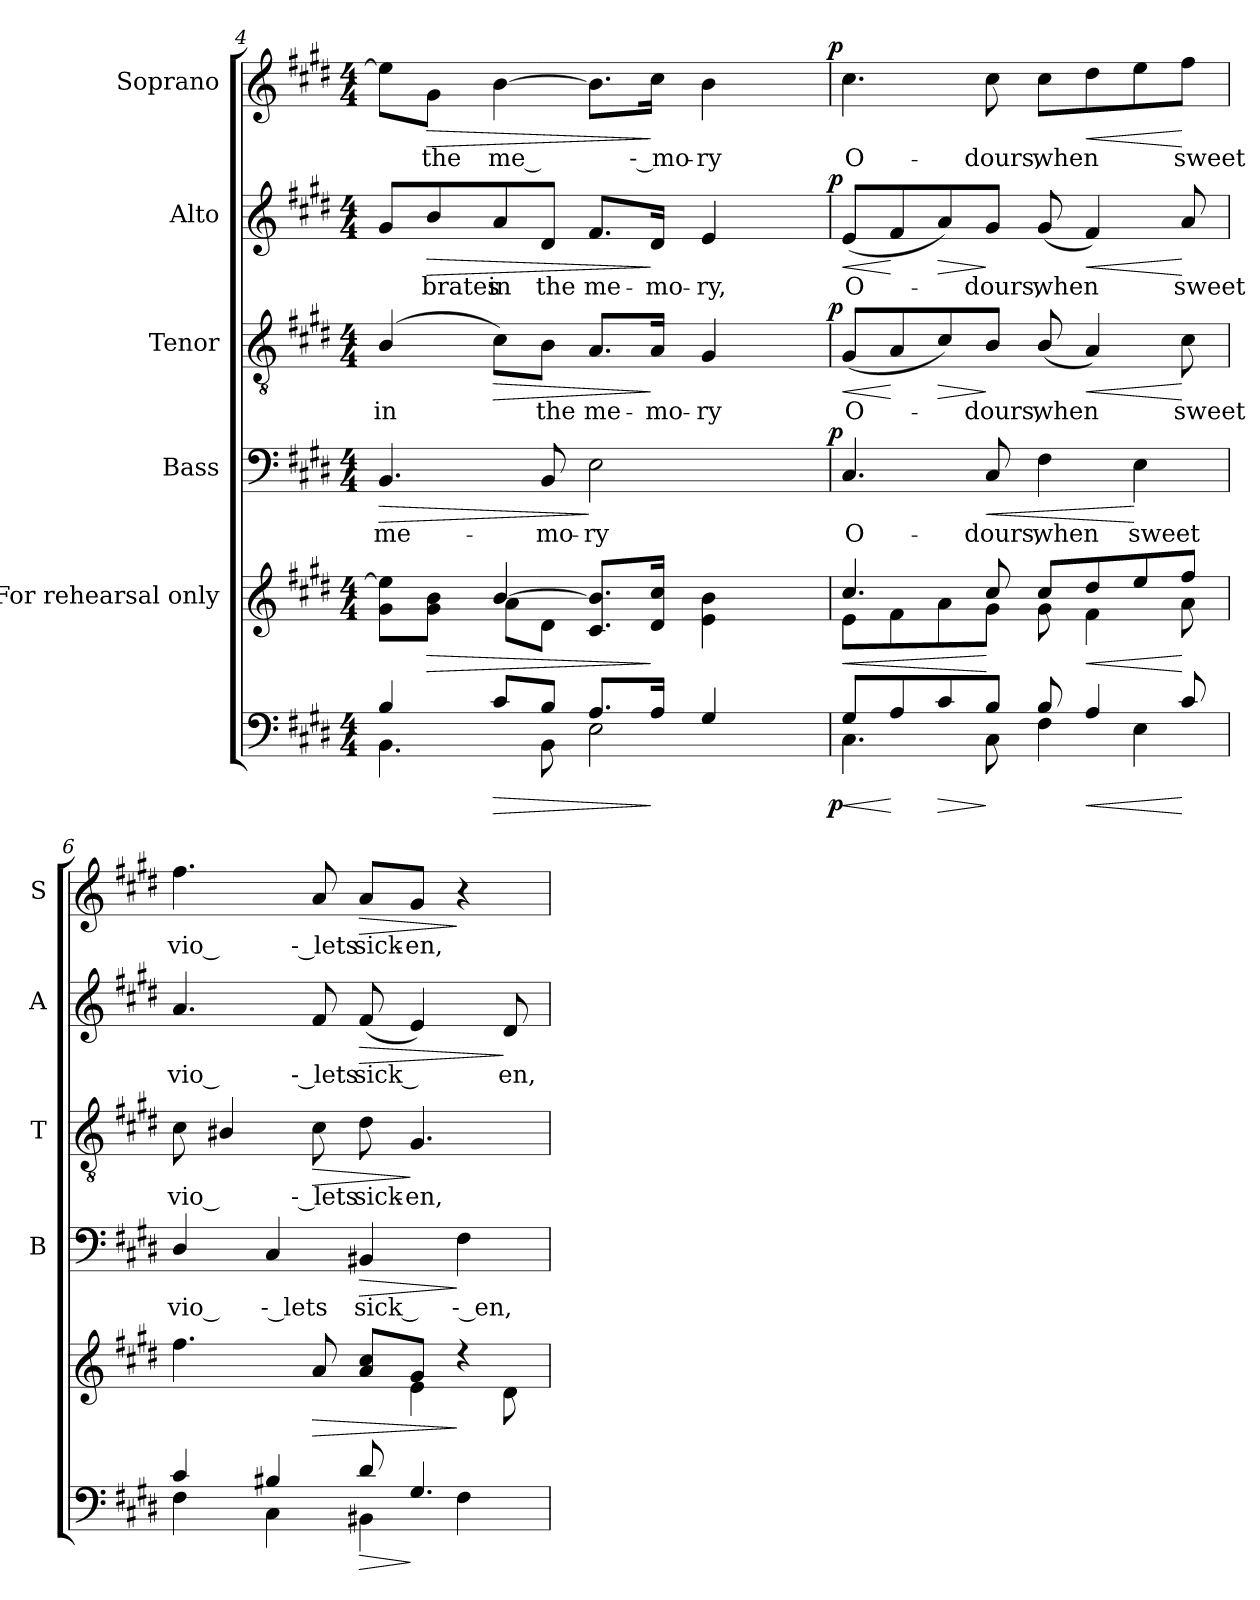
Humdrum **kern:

**kern	**dynam	**kern	**dynam	**kern	**text	**dynam	**kern	**text	**dynam	**kern	**text	**dynam	**kern	**text	**dynam
*part6	*part6	*part5	*part5	*part4	*part4	*part4	*part3	*part3	*part3	*part2	*part2	*part2	*part1	*part1	*part1
*staff6	*staff6	*staff5	*staff5	*staff4	*staff4	*staff4	*staff3	*staff3	*staff3	*staff2	*staff2	*staff2	*staff1	*staff1	*staff1
*	*	*I"For  rehearsal  only	*	*I"Bass	*	*	*I"Tenor	*	*	*I"Alto	*	*	*I"Soprano	*	*
*	*	*	*	*I'B	*	*	*I'T	*	*	*I'A	*	*	*I'S	*	*
*clefF4	*	*clefG2	*	*clefF4	*	*	*clefGv2	*	*	*clefG2	*	*	*clefG2	*	*
*	*	*	*	*	*	*	*ITrd7c12	*	*	*	*	*	*	*	*
*k[f#c#g#d#]	*	*k[f#c#g#d#]	*	*k[f#c#g#d#]	*	*	*k[f#c#g#d#]	*	*	*k[f#c#g#d#]	*	*	*k[f#c#g#d#]	*	*
*E:	*	*E:	*	*E:	*	*	*E:	*	*	*E:	*	*	*E:	*	*
*M4/4	*	*M4/4	*	*M4/4	*	*	*M4/4	*	*	*M4/4	*	*	*M4/4	*	*
=4	=4	=4	=4	=4	=4	=4	=4	=4	=4	=4	=4	=4	=4	=4	=4
*^	*	*^	*	*	*	*	*	*	*	*	*	*	*	*	*
!	!	!	!	!	!	!	!LO:LY:b:color=#000000	!LO:HP:b	!	!	!	!	!	!	!	!	!
!	!	!	!	!	!	!	!	!	!	!LO:LY:b:color=#000000	!	!	!	!	!	!	!
*	*^	*	*	*	*	*^	*	*	*^	*	*	*^	*	*	*^	*	*
4Bi/	4.BBi\	2ryy	.	8g#i\ 8eei]L	4ryy	.	4.BBi/	2ryy	me-	>	(4BBi/	2ryy	in	.	8g#i/L	2ryy	.	.	8eei\L]	2ryy	.	.
!	!	!	!	!	!	!LO:HP:b	!	!	!	!	!	!	!	!	!	!	!	!	!	!	!	!
!	!	!	!	!	!	!	!	!	!	!	!	!	!	!	!	!	!LO:LY:b:color=#000000	!LO:HP:b	!	!	!	!
!	!	!	!	!	!	!	!	!	!	!	!	!	!	!	!	!	!	!	!	!	!LO:LY:b:color=#000000	!LO:HP:b
.	.	.	.	8g#i\ 8biJ	.	>	.	.	.	.	.	.	.	.	8bi/	.	-brates	>	8g#i\J	.	the	>
!	!	!	!LO:HP:b	!	!	!	!	!	!	!	!	!	!	!LO:HP:b	!	!	!	!	!	!	!	!
!	!	!	!	!	!	!	!	!	!	!	!	!	!	!	!	!	!LO:LY:b:color=#000000	!	!	!	!	!
!	!	!	!	!	!	!	!	!	!	!	!	!	!	!	!	!	!	!	!	!	!LO:LY:b:color=#000000	!
8c#i/L	.	.	>	[4bi/	8ai\L	.	.	.	.	.	8C#i\L)	.	.	>	8ai/	.	in	.	[4bi\	.	me --	.
!	!	!	!	!	!	!	!	!	!LO:LY:b:color=#000000	!	!	!	!	!	!	!	!	!	!	!	!	!
!	!	!	!	!	!	!	!	!	!	!	!	!	!LO:LY:b:color=#000000	!	!	!	!	!	!	!	!	!
!	!	!	!	!	!	!	!	!	!	!	!	!	!	!	!	!	!LO:LY:b:color=#000000	!	!	!	!	!
8Bi/J	8BBi\	.	.	.	8d#i\J	.	8BBi/	.	-mo-	.	8BBi\J	.	the	.	8d#i/J	.	the	.	.	.	.	.
!	!	!	!	!	!	!	!	!	!LO:LY:b:color=#000000	!	!	!	!	!	!	!	!	!	!	!	!	!
!	!	!	!	!	!	!	!	!	!	!	!	!	!LO:LY:b:color=#000000	!	!	!	!	!	!	!	!	!
!	!	!	!	!	!	!	!	!	!	!	!	!	!	!	!	!	!LO:LY:b:color=#000000	!	!	!	!	!
8.Ai/L	2Ei\	4ryy	.	8.c#i/ 8.bi]L	2ryy	.	2Ei\	4ryy	-ry	]	8.AAi/L	4ryy	me-	.	8.f#i/L	4ryy	me-	.	8.bi\L]	4ryy	.	.
!	!	!	!	!	!	!	!	!	!	!	!	!	!LO:LY:b:color=#000000	!	!	!	!	!	!	!	!	!
!	!	!	!	!	!	!	!	!	!	!	!	!	!	!	!	!	!LO:LY:b:color=#000000	!	!	!	!	!
!	!	!	!	!	!	!	!	!	!	!	!	!	!	!	!	!	!	!	!	!	!LO:LY:b:color=#000000	!
16Ai/Jk	.	.	]	16d#i/ 16cc#iJk	.	]	.	.	.	.	16AAi/Jk	.	-mo-	]	16d#i/Jk	.	-mo-	]	16cc#i\Jk	.	-- mo-	]
!	!	!	!	!	!	!	!	!	!	!	!	!	!LO:LY:b:color=#000000	!	!	!	!	!	!	!	!	!
!	!	!	!	!	!	!	!	!	!	!	!	!	!	!	!	!	!LO:LY:b:color=#000000	!	!	!	!	!
!	!	!	!	!	!	!	!	!	!	!	!	!	!	!	!	!	!	!	!	!	!LO:LY:b:color=#000000	!
4G#i/	.	8ryy	.	4ei\ 4bi	.	.	.	8ryy	.	.	4GG#i/	8ryy	-ry	.	4ei/	8ryy	-ry,	.	4bi\	8ryy	-ry	.
.	.	16ryy	.	.	.	.	.	16ryy	.	.	.	16ryy	.	.	.	16ryy	.	.	.	16ryy	.	.
.	.	32ryy	.	.	.	.	.	32ryy	.	.	.	32ryy	.	.	.	32ryy	.	.	.	32ryy	.	.
.	.	64ryy	.	.	.	.	.	64ryy	.	.	.	64ryy	.	.	.	64ryy	.	.	.	64ryy	.	.
.	.	128...ryy	.	.	.	.	.	128...ryy	.	.	.	128...ryy	.	.	.	128...ryy	.	.	.	128...ryy	.	.
.	.	1024ryy	p	.	.	.	.	1024ryy	.	p	.	1024ryy	.	p	.	1024ryy	.	p	.	1024ryy	.	p
=5	=5	=5	=5	=5	=5	=5	=5	=5	=5	=5	=5	=5	=5	=5	=5	=5	=5	=5	=5	=5	=5	=5
!	!	!	!LO:HP:b	!	!	!LO:HP:b	!	!	!	!	!	!	!	!	!	!	!	!	!	!	!	!
!	!	!	!	!	!	!LO:HP:n=1:b	!	!	!	!	!	!	!	!	!	!	!	!	!	!	!	!
*	*	*	*	*	*	*	*v	*v	*	*	*	*	*	*	*v	*v	*	*	*v	*v	*	*
*	*v	*v	*	*	*	*	*	*	*	*v	*v	*	*	*	*	*	*	*	*
*	*^	*	*	*	*	*^	*	*	*^	*	*	*^	*	*	*^	*	*
!	!	!	!	!	!	!	!	!	!LO:LY:b:color=#000000	!	!	!	!	!	!	!	!	!	!	!	!	!
*	*	*	*	*	*	*	*v	*v	*	*	*	*	*	*	*v	*v	*	*	*v	*v	*	*
*	*v	*v	*	*	*	*	*	*	*	*v	*v	*	*	*	*	*	*	*	*
*	*^	*	*	*	*	*^	*	*	*^	*	*	*^	*	*	*^	*	*
!	!	!	!	!	!	!	!	!	!	!	!	!	!LO:LY:b:color=#000000	!LO:HP:b	!	!	!	!	!	!	!	!
*	*	*	*	*	*	*	*v	*v	*	*	*	*	*	*	*v	*v	*	*	*v	*v	*	*
*	*v	*v	*	*	*	*	*	*	*	*v	*v	*	*	*	*	*	*	*	*
*	*^	*	*	*	*	*^	*	*	*^	*	*	*^	*	*	*^	*	*
!	!	!	!	!	!	!	!	!	!	!	!	!	!	!	!	!	!LO:LY:b:color=#000000	!LO:HP:b	!	!	!	!
*	*	*	*	*	*	*	*v	*v	*	*	*	*	*	*	*v	*v	*	*	*v	*v	*	*
*	*v	*v	*	*	*	*	*	*	*	*v	*v	*	*	*	*	*	*	*	*
*	*^	*	*	*	*	*^	*	*	*^	*	*	*^	*	*	*^	*	*
!	!	!	!	!	!	!	!	!	!	!	!	!	!	!	!	!	!	!	!	!	!LO:LY:b:color=#000000	!
*	*	*	*	*	*	*	*v	*v	*	*	*	*	*	*	*v	*v	*	*	*v	*v	*	*
*	*v	*v	*	*	*	*	*	*	*	*v	*v	*	*	*	*	*	*	*	*
8G#i/L	4.C#i\	<	4.cc#i/	8ei\L	< >	4.C#i/	O-	.	(8GG#i/L	O-	<	(8ei/L	O-	<	4.cc#i\	O-	.
8Ai/	.	[	.	8f#i\	.	.	.	.	8AAi/	.	[	8f#i/	.	[	.	.	.
!	!	!LO:HP:b	!	!	!	!	!	!	!	!	!LO:HP:b	!	!	!LO:HP:b	!	!	!
8c#i/	.	>	.	8ai\	.	.	.	.	8C#i/)	.	>	8ai/)	.	>	.	.	.
!	!	!	!	!	!	!	!LO:LY:b:color=#000000	!LO:HP:b	!	!	!	!	!	!	!	!	!
!	!	!	!	!	!	!	!	!	!	!LO:LY:b:color=#000000	!	!	!	!	!	!	!
!	!	!	!	!	!	!	!	!	!	!	!	!	!LO:LY:b:color=#000000	!	!	!	!
!	!	!	!	!	!	!	!	!	!	!	!	!	!	!	!	!LO:LY:b:color=#000000	!
8Bi/J	8C#i\	]	8cc#i/	8g#i\J	[	8C#i/	-dours,	<	8BBi/J	-dours,	]	8g#i/J	-dours,	]	8cc#i\	-dours,	.
!	!	!	!	!	!	!	!LO:LY:b:color=#000000	!	!	!	!	!	!	!	!	!	!
!	!	!	!	!	!	!	!	!	!	!LO:LY:b:color=#000000	!	!	!	!	!	!	!
!	!	!	!	!	!	!	!	!	!	!	!	!	!LO:LY:b:color=#000000	!	!	!	!
!	!	!	!	!	!	!	!	!	!	!	!	!	!	!	!	!LO:LY:b:color=#000000	!
8Bi/	4F#i\	.	8cc#i/L	8g#i\	]	4F#i\	when	.	(8BBi/	when	.	(8g#i/	when	.	8cc#i\L	when	.
!	!	!LO:HP:b	!	!	!LO:HP:b	!	!	!	!	!	!LO:HP:b	!	!	!LO:HP:b	!	!	!LO:HP:b
4Ai/	.	<	8dd#i/	4f#i\	<	.	.	.	4AAi/)	.	<	4f#i/)	.	<	8dd#i\	.	<
!	!	!	!	!	!	!	!LO:LY:b:color=#000000	!	!	!	!	!	!	!	!	!	!
.	4Ei\	.	8eei/	.	.	4Ei\	sweet	[	.	.	.	.	.	.	8eei\	.	.
!	!	!	!	!	!	!	!	!	!	!LO:LY:b:color=#000000	!	!	!	!	!	!	!
!	!	!	!	!	!	!	!	!	!	!	!	!	!LO:LY:b:color=#000000	!	!	!	!
!	!	!	!	!	!	!	!	!	!	!	!	!	!	!	!	!LO:LY:b:color=#000000	!
8c#i/	.	[	8ff#i/J	8ai\	[	.	.	.	8C#i\	sweet	[	8ai/	sweet	[	8ff#i\J	sweet	[
!!LO:PB:g=z
=6	=6	=6	=6	=6	=6	=6	=6	=6	=6	=6	=6	=6	=6	=6	=6	=6	=6
!	!	!	!	!	!	!	!LO:LY:b:color=#000000	!	!	!	!	!	!	!	!	!	!
!	!	!	!	!	!	!	!	!	!	!LO:LY:b:color=#000000	!	!	!	!	!	!	!
!	!	!	!	!	!	!	!	!	!	!	!	!	!LO:LY:b:color=#000000	!	!	!	!
!	!	!	!	!	!	!	!	!	!	!	!	!	!	!	!	!LO:LY:b:color=#000000	!
4c#i/	4F#i\	.	4.ff#i\	2ryy	.	4D#i/	vio --	.	8C#i\	vio --	.	4.ai/	vio --	.	4.ff#i\	vio --	.
.	.	.	.	.	.	.	.	.	4BB#Xi/	.	.	.	.	.	.	.	.
!	!	!	!	!	!	!	!LO:LY:b:color=#000000	!	!	!	!	!	!	!	!	!	!
4B#Xi/	4C#i\	.	.	.	.	4C#i/	-- lets	.	.	.	.	.	.	.	.	.	.
!	!	!	!	!	!LO:HP:b	!	!	!	!	!	!	!	!	!	!	!	!
!	!	!	!	!	!	!	!	!	!	!LO:LY:b:color=#000000	!LO:HP:b	!	!	!	!	!	!
!	!	!	!	!	!	!	!	!	!	!	!	!	!LO:LY:b:color=#000000	!	!	!	!
!	!	!	!	!	!	!	!	!	!	!	!	!	!	!	!	!LO:LY:b:color=#000000	!
.	.	.	8ai/	.	>	.	.	.	8C#i\	-- lets	>	8f#i/	-- lets	.	8ai/	-- lets	.
!	!	!LO:HP:b	!	!	!	!	!	!	!	!	!	!	!	!	!	!	!
!	!	!	!	!	!	!	!LO:LY:b:color=#000000	!LO:HP:b	!	!	!	!	!	!	!	!	!
!	!	!	!	!	!	!	!	!	!	!LO:LY:b:color=#000000	!	!	!	!	!	!	!
!	!	!	!	!	!	!	!	!	!	!	!	!	!LO:LY:b:color=#000000	!LO:HP:b	!	!	!
!	!	!	!	!	!	!	!	!	!	!	!	!	!	!	!	!LO:LY:b:color=#000000	!LO:HP:b
8d#i/	4BB#Xi\	>	8ai/ 8cc#iL	8ryy	.	4BB#Xi/	sick --	>	8D#i\	sick-	.	(8f#i/	sick --	>	8ai/L	sick-	>
!	!	!	!	!	!	!	!	!	!	!LO:LY:b:color=#000000	!	!	!	!	!	!	!
!	!	!	!	!	!	!	!	!	!	!	!	!	!LO:LY:b:color=#000000	!	!	!	!
!	!	!	!	!	!	!	!	!	!	!	!	!	!	!	!	!LO:LY:b:color=#000000	!
4.G#i/	.	]	8g#i/J	4ei\	.	.	.	.	4.GG#i/	-en,	]	4ei/)	--	.	8g#i/J	-en,	.
!	!	!	!	!	!	!	!LO:LY:b:color=#000000	!	!	!	!	!	!	!	!	!	!
.	4F#i\	.	4r	.	]	4F#i\	-- en,	]	.	.	.	.	.	.	4r	.	]
!	!	!	!	!	!	!	!	!	!	!	!	!	!LO:LY:b:color=#000000	!	!	!	!
.	.	.	.	8d#i\	.	.	.	.	.	.	.	8d#i/	- en,	]	.	.	.
*v	*v	*	*	*	*	*	*	*	*	*	*	*	*	*	*	*	*
*	*	*v	*v	*	*	*	*	*	*	*	*	*	*	*	*	*
=	=	=	=	=	=	=	=	=	=	=	=	=	=	=	=
*-	*-	*-	*-	*-	*-	*-	*-	*-	*-	*-	*-	*-	*-	*-	*-
